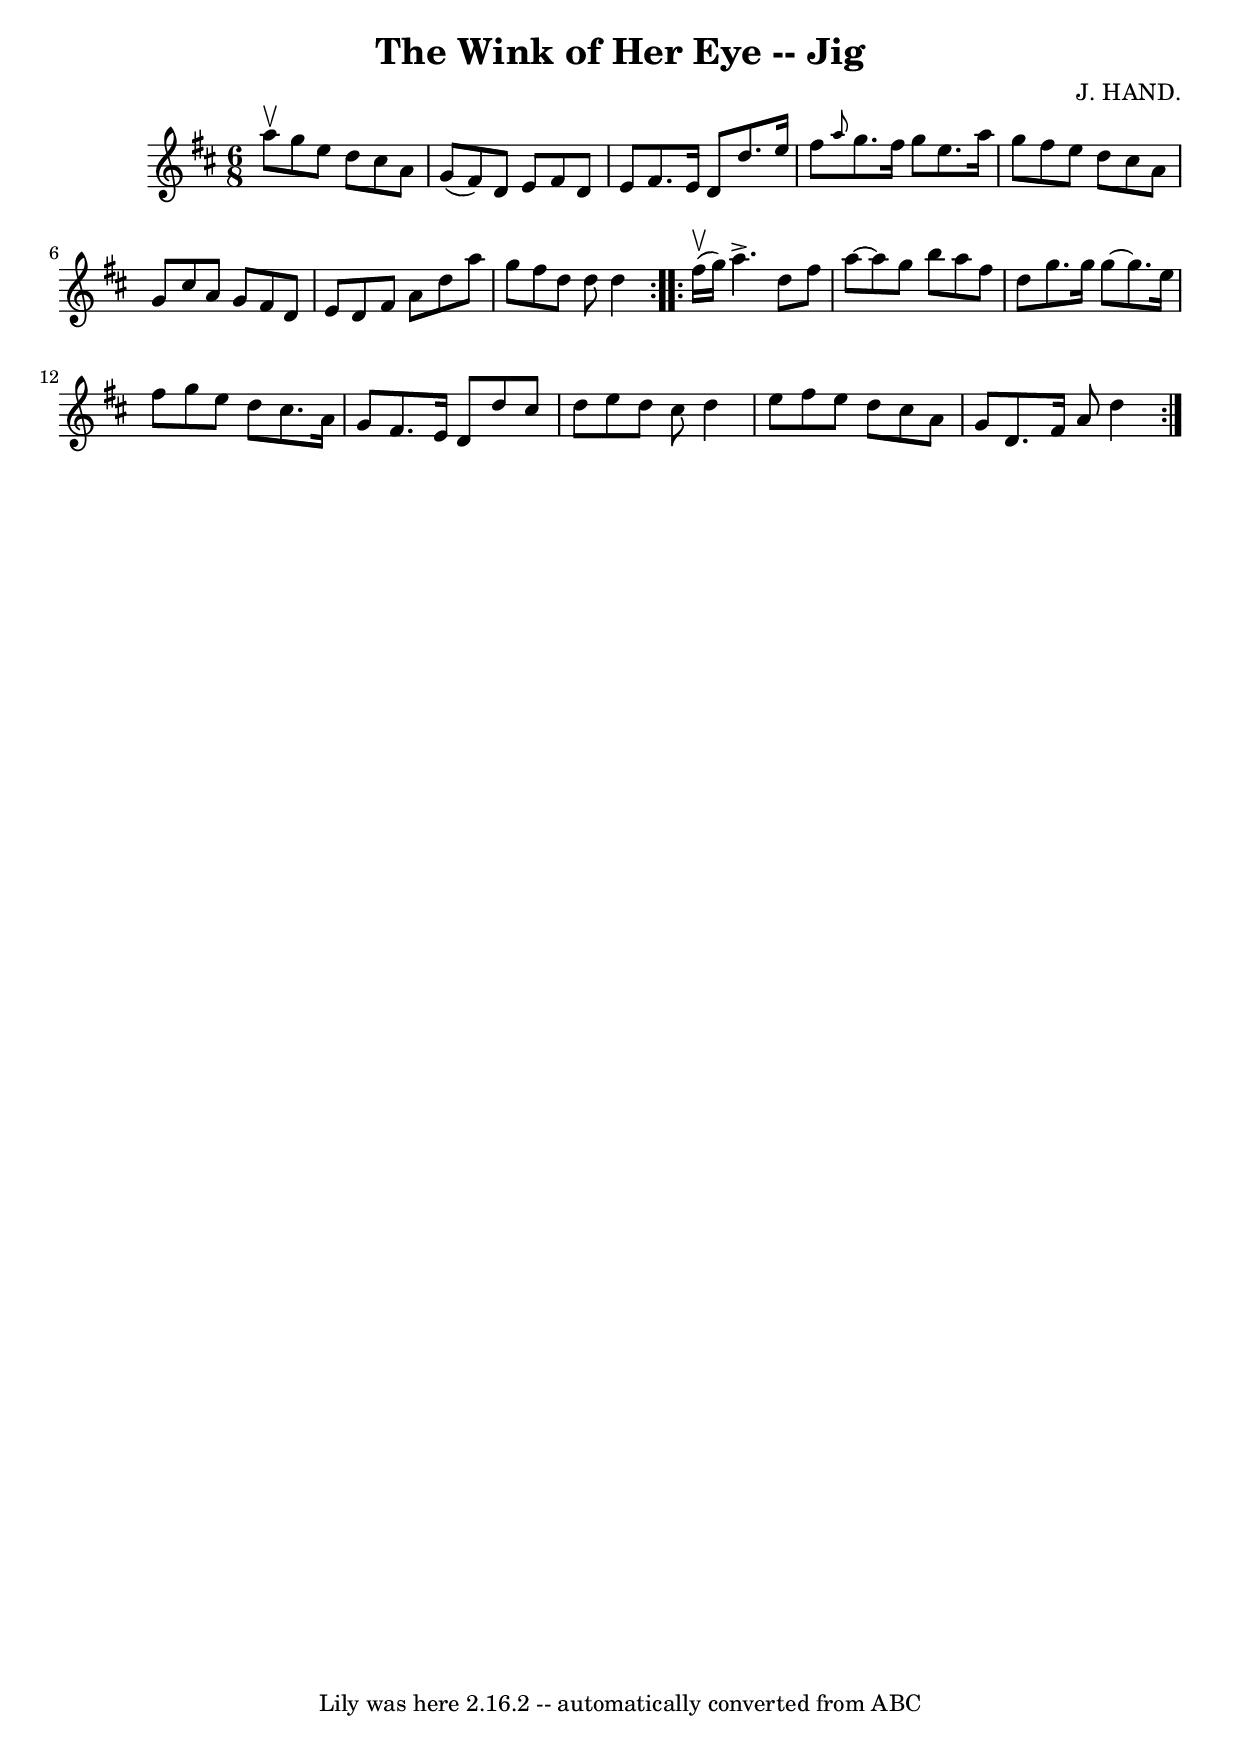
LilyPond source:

\version "2.7.40"
\include "Mammoth.ily"
\header {
	book = "Ryan's Mammoth Collection"
	composer = "J. HAND."
	crossRefNumber = "1"
	footnotes = "\\\\85 437"
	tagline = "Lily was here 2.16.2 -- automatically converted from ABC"
	title = "The Wink of Her Eye -- Jig"
}
voicedefault =  {
\set Score.defaultBarType = "empty"

\repeat volta 2 {
\time 6/8 \key d \major a''8^\upbow |
 g''8 e''8 d''8    
cis''8 a'8 g'8 (|
 fis'8) d'8 e'8 fis'8 d'8    
e'8    |
 fis'8. e'16 d'8 d''8. e''16 fis''8    |
 
\grace { a''8  } g''8. fis''16 g''8 e''8. a''16 g''8    
|
 fis''8 e''8 d''8 cis''8 a'8 g'8    |
   
cis''8 a'8 g'8 fis'8 d'8 e'8    |
 d'8 fis'8 a'8   
 d''8 a''8 g''8    |
 fis''8 d''8 d''8 d''4  }     
\repeat volta 2 { fis''16^\upbow(g''16) |
 a''4.^\accent   
d''8 fis''8 a''8   ~    |
 a''8 g''8 b''8 a''8 fis''8 
 d''8    |
 g''8. g''16 g''8   ~ g''8. e''16 fis''8    
|
 g''8 e''8 d''8 cis''8. a'16 g'8    |
     
fis'8. e'16 d'8 d''8 cis''8 d''8    |
 e''8 d''8    
cis''8 d''4 e''8    |
 fis''8 e''8 d''8 cis''8 a'8    
g'8    |
 d'8. fis'16 a'8 d''4  }   
}

\score{
    <<

	\context Staff="default"
	{
	    \voicedefault 
	}

    >>
	\layout {
	}
	\midi {}
}
